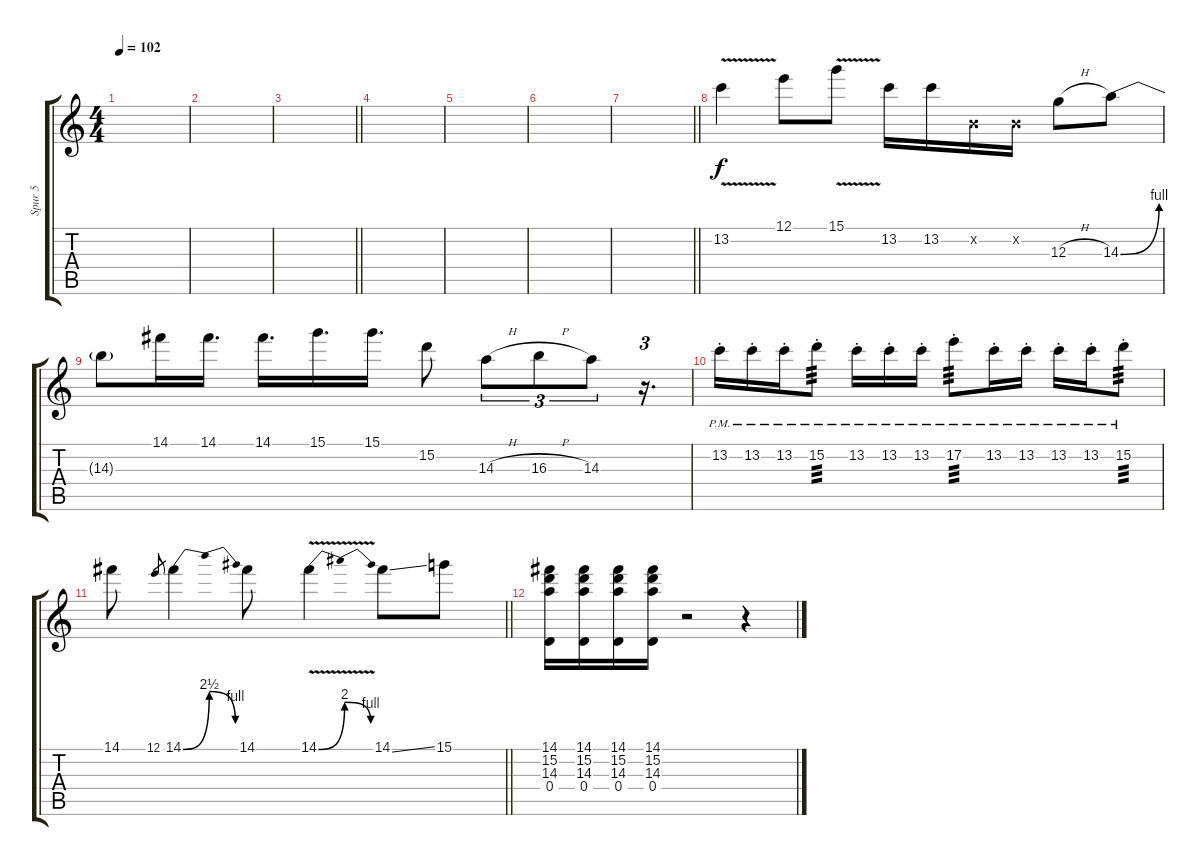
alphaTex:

\track ("Spur 5" "Spur 5") {instrument distortionguitar}
\staff {score tabs}
\tuning (E4 B3 G3 D3 A2 E2) {hide}
\ts (4 4)
\tempo 102
\clef g2
\ks c
|
|
\barLineRight lightlight
|
|
|
|
\barLineRight lightlight
|
13.2{v}.4 12.1.8 15.1{v}.8 13.2.16 13.2.16 0.2{x}.16 0.2{x}.16 12.3{h}.8 14.3{be (bend 0 0 60 4)}.8 |
14.3{t}.8 14.1.16 14.1.16{d} 14.1.16{d} 15.1.16{d} 15.1.16{d} 15.2.8 14.3{h}.8{tu (3 2)} 16.3{h}.8{tu (3 2)} 14.3.8{tu (3 2)} r.16{d tu (3 2)} |
13.2{pm st}.16 13.2{pm st}.16 13.2{pm st}.16 15.2{pm st}.8{tp 3} 13.2{pm st}.16 13.2{pm st}.16 13.2{pm st}.16 17.2{pm st}.8{tp 3} 13.2{pm st}.16 13.2{pm st}.16 13.2{pm st}.16 13.2{pm st}.16 15.2{pm st}.8{tp 3} |
\barLineRight lightlight
14.1.8 12.1.8{gr} 14.1{be (bendrelease 0 0 15 10 15 10 60 4)}.4 14.1.8 14.1{be (bendrelease 0 0 15 8 15 8 60 4) v}.4 14.1{ss}.8 15.1.8 |
(14.1 15.2 14.3 0.4).16 (14.1 15.2 14.3 0.4).16 (14.1 15.2 14.3 0.4).16 (14.1 15.2 14.3 0.4).16 r.2 r.4
